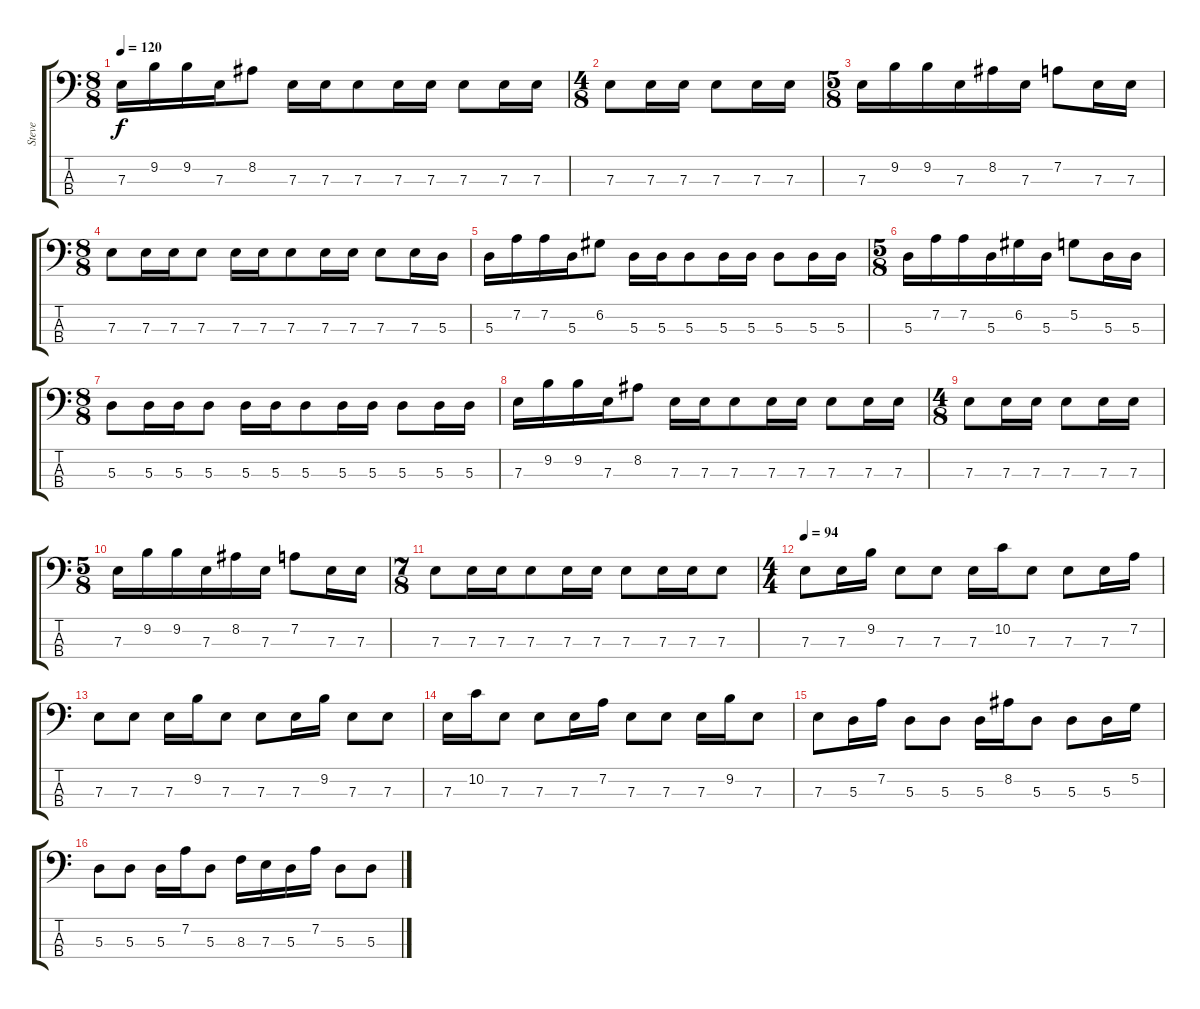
\track ("Steve" "Steve") {instrument electricbassfinger}
\staff {score tabs}
\tuning (G2 D2 A1 E1) {hide}
\ts (8 8)
\tempo 120
\clef f4
\ks c
7.3.16{dy f} 9.2.16 9.2.16 7.3.16 8.2.8 7.3.16 7.3.16 7.3.8 7.3.16 7.3.16 7.3.8 7.3.16 7.3.16 |
\ts (4 8)
7.3.8 7.3.16 7.3.16 7.3.8 7.3.16 7.3.16 |
\ts (5 8)
7.3.16 9.2.16 9.2.16 7.3.16 8.2.16 7.3.16 7.2.8 7.3.16 7.3.16 |
\ts (8 8)
7.3.8 7.3.16 7.3.16 7.3.8 7.3.16 7.3.16 7.3.8 7.3.16 7.3.16 7.3.8 7.3.16 5.3.16 |
5.3.16 7.2.16 7.2.16 5.3.16 6.2.8 5.3.16 5.3.16 5.3.8 5.3.16 5.3.16 5.3.8 5.3.16 5.3.16 |
\ts (5 8)
5.3.16 7.2.16 7.2.16 5.3.16 6.2.16 5.3.16 5.2.8 5.3.16 5.3.16 |
\ts (8 8)
5.3.8 5.3.16 5.3.16 5.3.8 5.3.16 5.3.16 5.3.8 5.3.16 5.3.16 5.3.8 5.3.16 5.3.16 |
7.3.16 9.2.16 9.2.16 7.3.16 8.2.8 7.3.16 7.3.16 7.3.8 7.3.16 7.3.16 7.3.8 7.3.16 7.3.16 |
\ts (4 8)
7.3.8 7.3.16 7.3.16 7.3.8 7.3.16 7.3.16 |
\ts (5 8)
7.3.16 9.2.16 9.2.16 7.3.16 8.2.16 7.3.16 7.2.8 7.3.16 7.3.16 |
\ts (7 8)
7.3.8 7.3.16 7.3.16 7.3.8 7.3.16 7.3.16 7.3.8 7.3.16 7.3.16 7.3.8 |
\ts (4 4)
\tempo 107
\tempo 94
7.3.8 7.3.16 9.2.16 7.3.8 7.3.8 7.3.16 10.2.16 7.3.8 7.3.8 7.3.16 7.2.16 |
7.3.8 7.3.8 7.3.16 9.2.16 7.3.8 7.3.8 7.3.16 9.2.16 7.3.8 7.3.8 |
7.3.16 10.2.16 7.3.8 7.3.8 7.3.16 7.2.16 7.3.8 7.3.8 7.3.16 9.2.16 7.3.8 |
7.3.8 5.3.16 7.2.16 5.3.8 5.3.8 5.3.16 8.2.16 5.3.8 5.3.8 5.3.16 5.2.16 |
5.3.8 5.3.8 5.3.16 7.2.16 5.3.8 8.3.16 7.3.16 5.3.16 7.2.16 5.3.8 5.3.8
